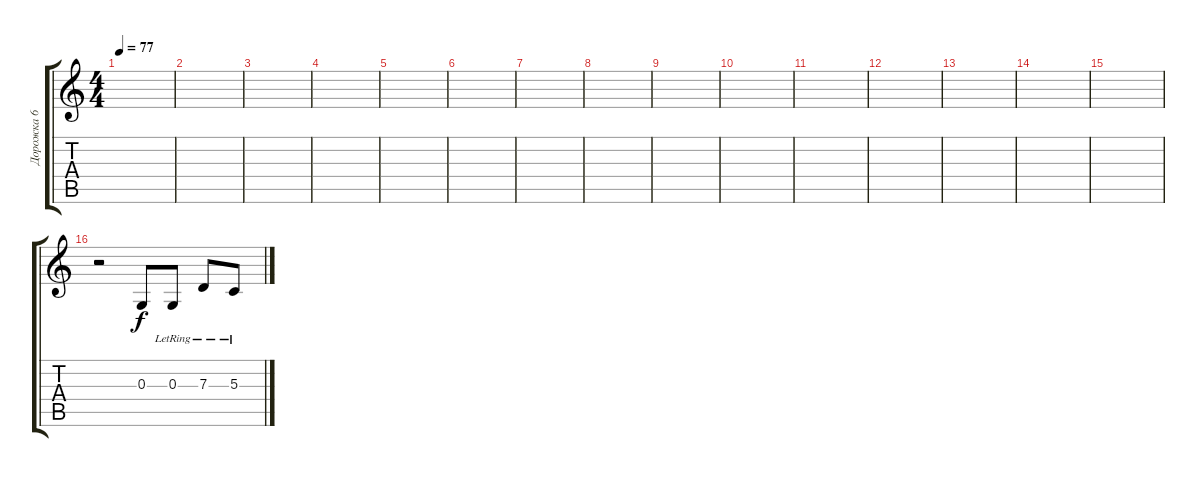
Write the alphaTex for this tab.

\track ("Дорожка 6" "Дорожка 6") {instrument viola}
\staff {score tabs}
\tuning (E4 B3 G3 D3 A2 E2) {hide}
\ts (4 4)
\tempo 77
\clef g2
\ks c
|
|
|
|
|
|
|
|
|
|
|
|
|
|
|
r.2 0.3.8 0.3{lr}.8 7.3{lr}.8 5.3{lr}.8
